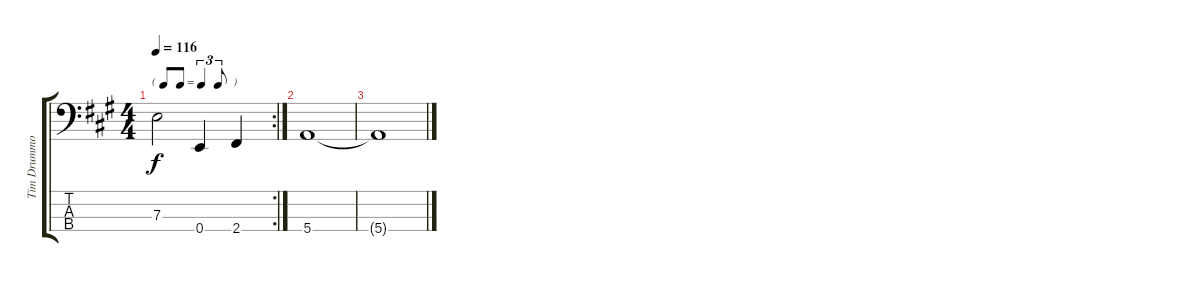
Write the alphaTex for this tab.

\track ("Tim Drummond - Bass" "Tim Drummo") {instrument electricbassfinger}
\staff {score tabs}
\tuning (G2 D2 A1 E1) {hide}
\rc 2
\ts (4 4)
\tf triplet8th
\tempo 116
\clef f4
\ks a
7.3.2{dy f} 0.4.4 2.4.4 |
5.4.1 |
5.4{t}.1
